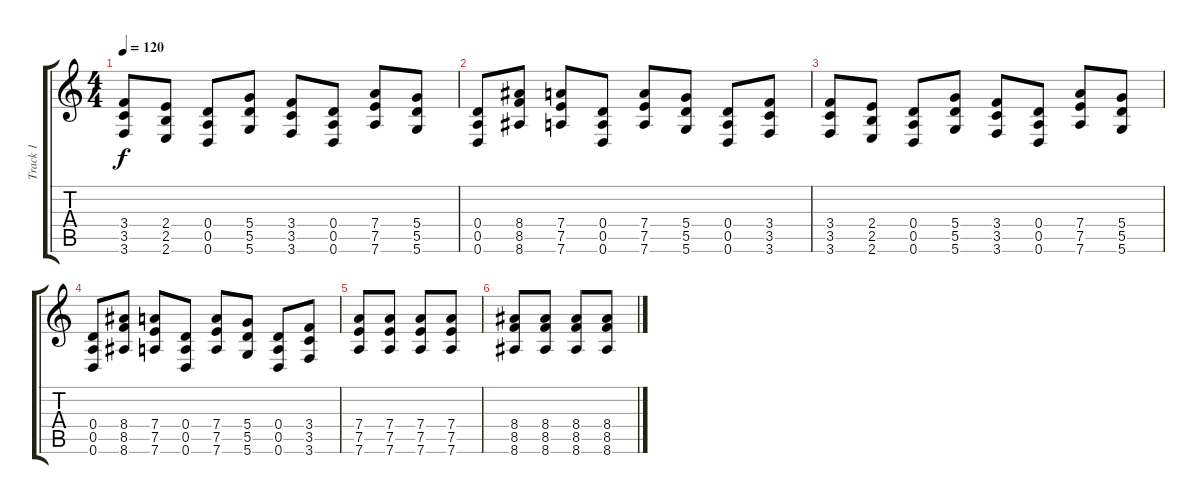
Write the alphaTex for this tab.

\track ("Track 1" "Track 1") {instrument distortionguitar}
\staff {score tabs}
\tuning (E4 B3 G3 D3 A2 D2) {hide}
\ts (4 4)
\tempo 120
\clef g2
\ks c
(3.4 3.5 3.6).8{dy f} (2.4 2.5 2.6).8 (0.4 0.5 0.6).8 (5.4 5.5 5.6).8 (3.4 3.5 3.6).8 (0.4 0.5 0.6).8 (7.4 7.5 7.6).8 (5.4 5.5 5.6).8 |
(0.4 0.5 0.6).8 (8.4 8.5 8.6).8 (7.4 7.5 7.6).8 (0.4 0.5 0.6).8 (7.4 7.5 7.6).8 (5.4 5.5 5.6).8 (0.4 0.5 0.6).8 (3.4 3.5 3.6).8 |
(3.4 3.5 3.6).8 (2.4 2.5 2.6).8 (0.4 0.5 0.6).8 (5.4 5.5 5.6).8 (3.4 3.5 3.6).8 (0.4 0.5 0.6).8 (7.4 7.5 7.6).8 (5.4 5.5 5.6).8 |
(0.4 0.5 0.6).8 (8.4 8.5 8.6).8 (7.4 7.5 7.6).8 (0.4 0.5 0.6).8 (7.4 7.5 7.6).8 (5.4 5.5 5.6).8 (0.4 0.5 0.6).8 (3.4 3.5 3.6).8 |
(7.4 7.5 7.6).8 (7.4 7.5 7.6).8 (7.4 7.5 7.6).8 (7.4 7.5 7.6).8 |
(8.4 8.5 8.6).8 (8.4 8.5 8.6).8 (8.4 8.5 8.6).8 (8.4 8.5 8.6).8
